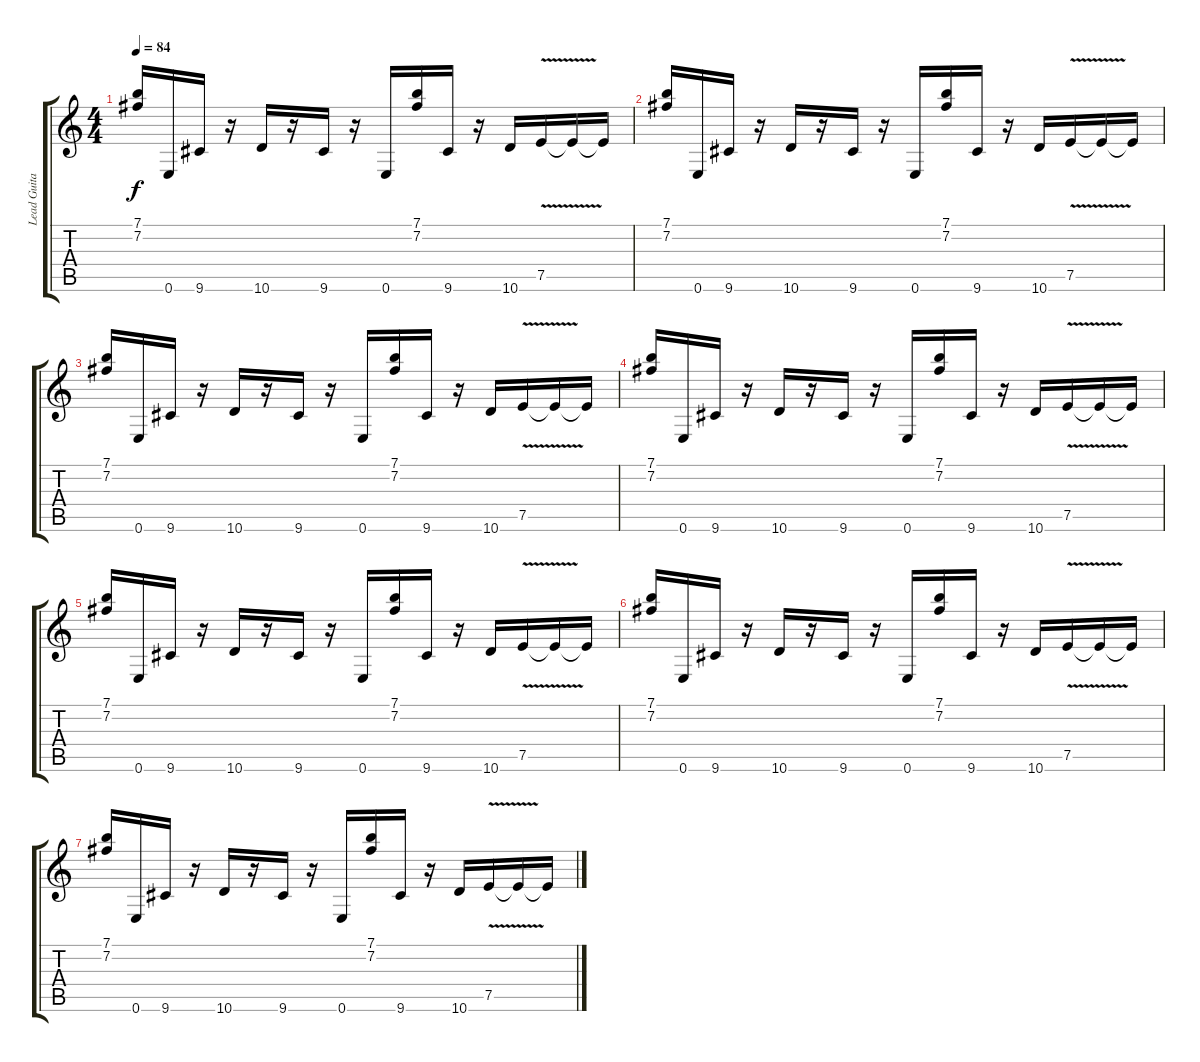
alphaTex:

\track ("Lead Guitar" "Lead Guita") {instrument overdrivenguitar}
\staff {score tabs}
\tuning (E4 B3 G3 D3 A2 E2) {hide}
\ts (4 4)
\tempo 84
\clef g2
\ks c
(7.1 7.2).16{dy f} 0.6.16 9.6.16 r.16 10.6.16 r.16 9.6.16 r.16 0.6.16 (7.1 7.2).16 9.6.16 r.16 10.6.16 7.5{v}.16 7.5{t}.16 7.5{t}.16 |
(7.1 7.2).16 0.6.16 9.6.16 r.16 10.6.16 r.16 9.6.16 r.16 0.6.16 (7.1 7.2).16 9.6.16 r.16 10.6.16 7.5{v}.16 7.5{t}.16 7.5{t}.16 |
(7.1 7.2).16 0.6.16 9.6.16 r.16 10.6.16 r.16 9.6.16 r.16 0.6.16 (7.1 7.2).16 9.6.16 r.16 10.6.16 7.5{v}.16 7.5{t}.16 7.5{t}.16 |
(7.1 7.2).16 0.6.16 9.6.16 r.16 10.6.16 r.16 9.6.16 r.16 0.6.16 (7.1 7.2).16 9.6.16 r.16 10.6.16 7.5{v}.16 7.5{t}.16 7.5{t}.16 |
(7.1 7.2).16 0.6.16 9.6.16 r.16 10.6.16 r.16 9.6.16 r.16 0.6.16 (7.1 7.2).16 9.6.16 r.16 10.6.16 7.5{v}.16 7.5{t}.16 7.5{t}.16 |
(7.1 7.2).16 0.6.16 9.6.16 r.16 10.6.16 r.16 9.6.16 r.16 0.6.16 (7.1 7.2).16 9.6.16 r.16 10.6.16 7.5{v}.16 7.5{t}.16 7.5{t}.16 |
(7.1 7.2).16 0.6.16 9.6.16 r.16 10.6.16 r.16 9.6.16 r.16 0.6.16 (7.1 7.2).16 9.6.16 r.16 10.6.16 7.5{v}.16 7.5{t}.16 7.5{t}.16
